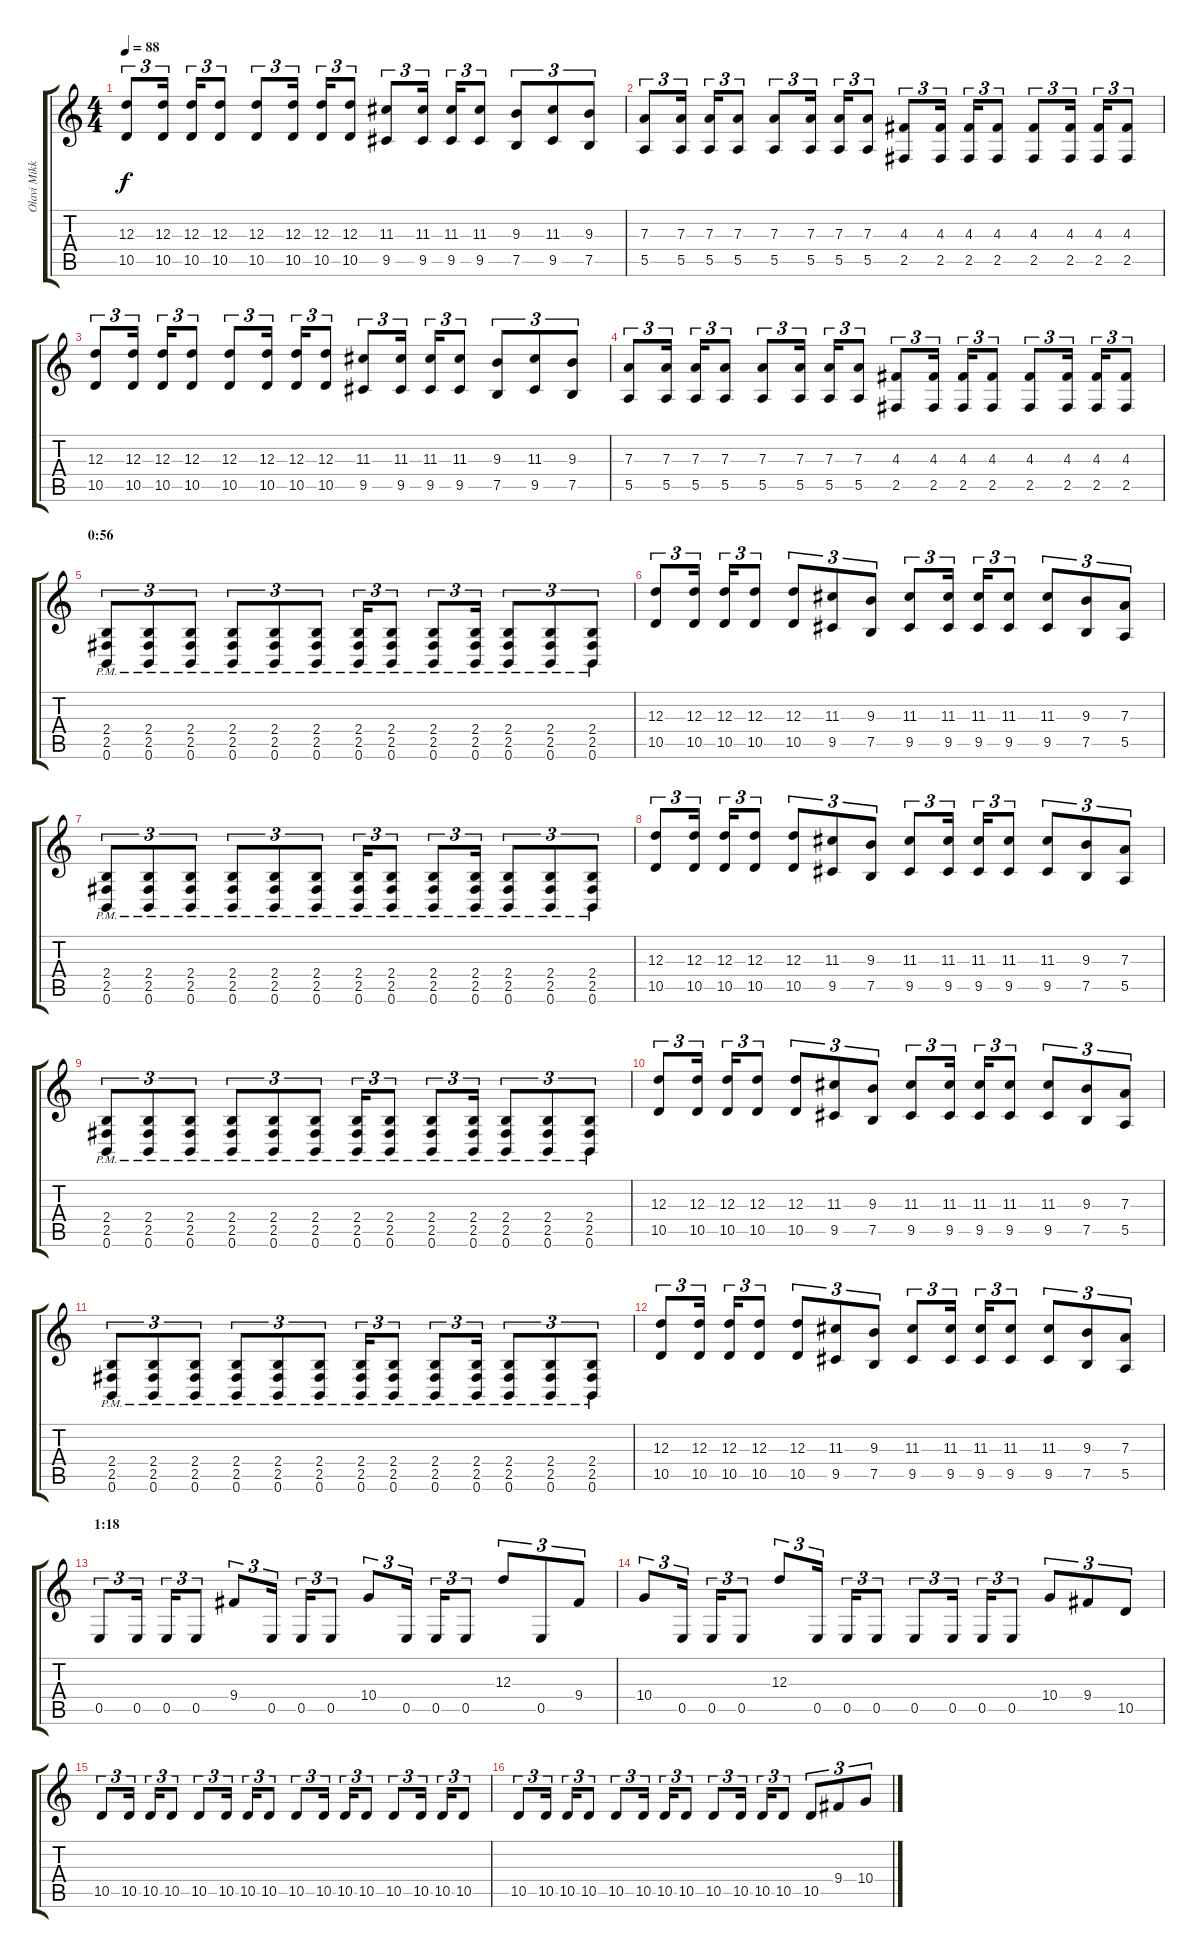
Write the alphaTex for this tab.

\track ("Olavi Mikkonen" "Olavi Mikk") {instrument distortionguitar}
\staff {score tabs}
\tuning (B3 Gb3 D3 A2 E2 B1) {hide}
\ts (4 4)
\tempo 88
\clef g2
\ks c
(12.3 10.5).8{tu (3 2) dy f} (12.3 10.5).16{tu (3 2)} (12.3 10.5).16{tu (3 2)} (12.3 10.5).8{tu (3 2)} (12.3 10.5).8{tu (3 2)} (12.3 10.5).16{tu (3 2)} (12.3 10.5).16{tu (3 2)} (12.3 10.5).8{tu (3 2)} (11.3 9.5).8{tu (3 2)} (11.3 9.5).16{tu (3 2)} (11.3 9.5).16{tu (3 2)} (11.3 9.5).8{tu (3 2)} (9.3 7.5).8{tu (3 2)} (11.3 9.5).8{tu (3 2)} (9.3 7.5).8{tu (3 2)} |
(7.3 5.5).8{tu (3 2)} (7.3 5.5).16{tu (3 2)} (7.3 5.5).16{tu (3 2)} (7.3 5.5).8{tu (3 2)} (7.3 5.5).8{tu (3 2)} (7.3 5.5).16{tu (3 2)} (7.3 5.5).16{tu (3 2)} (7.3 5.5).8{tu (3 2)} (4.3 2.5).8{tu (3 2)} (4.3 2.5).16{tu (3 2)} (4.3 2.5).16{tu (3 2)} (4.3 2.5).8{tu (3 2)} (4.3 2.5).8{tu (3 2)} (4.3 2.5).16{tu (3 2)} (4.3 2.5).16{tu (3 2)} (4.3 2.5).8{tu (3 2)} |
(12.3 10.5).8{tu (3 2)} (12.3 10.5).16{tu (3 2)} (12.3 10.5).16{tu (3 2)} (12.3 10.5).8{tu (3 2)} (12.3 10.5).8{tu (3 2)} (12.3 10.5).16{tu (3 2)} (12.3 10.5).16{tu (3 2)} (12.3 10.5).8{tu (3 2)} (11.3 9.5).8{tu (3 2)} (11.3 9.5).16{tu (3 2)} (11.3 9.5).16{tu (3 2)} (11.3 9.5).8{tu (3 2)} (9.3 7.5).8{tu (3 2)} (11.3 9.5).8{tu (3 2)} (9.3 7.5).8{tu (3 2)} |
(7.3 5.5).8{tu (3 2)} (7.3 5.5).16{tu (3 2)} (7.3 5.5).16{tu (3 2)} (7.3 5.5).8{tu (3 2)} (7.3 5.5).8{tu (3 2)} (7.3 5.5).16{tu (3 2)} (7.3 5.5).16{tu (3 2)} (7.3 5.5).8{tu (3 2)} (4.3 2.5).8{tu (3 2)} (4.3 2.5).16{tu (3 2)} (4.3 2.5).16{tu (3 2)} (4.3 2.5).8{tu (3 2)} (4.3 2.5).8{tu (3 2)} (4.3 2.5).16{tu (3 2)} (4.3 2.5).16{tu (3 2)} (4.3 2.5).8{tu (3 2)} |
\section ("" "0:56")
(2.4{pm} 2.5{pm} 0.6{pm}).8{tu (3 2)} (2.4{pm} 2.5{pm} 0.6{pm}).8{tu (3 2)} (2.4{pm} 2.5{pm} 0.6{pm}).8{tu (3 2)} (2.4{pm} 2.5{pm} 0.6{pm}).8{tu (3 2)} (2.4{pm} 2.5{pm} 0.6{pm}).8{tu (3 2)} (2.4{pm} 2.5{pm} 0.6{pm}).8{tu (3 2)} (2.4{pm} 2.5{pm} 0.6{pm}).16{tu (3 2)} (2.4{pm} 2.5{pm} 0.6{pm}).8{tu (3 2)} (2.4{pm} 2.5{pm} 0.6{pm}).8{tu (3 2)} (2.4{pm} 2.5{pm} 0.6{pm}).16{tu (3 2)} (2.4{pm} 2.5{pm} 0.6{pm}).8{tu (3 2)} (2.4{pm} 2.5{pm} 0.6{pm}).8{tu (3 2)} (2.4{pm} 2.5{pm} 0.6{pm}).8{tu (3 2)} |
(12.3 10.5).8{tu (3 2)} (12.3 10.5).16{tu (3 2)} (12.3 10.5).16{tu (3 2)} (12.3 10.5).8{tu (3 2)} (12.3 10.5).8{tu (3 2)} (11.3 9.5).8{tu (3 2)} (9.3 7.5).8{tu (3 2)} (11.3 9.5).8{tu (3 2)} (11.3 9.5).16{tu (3 2)} (11.3 9.5).16{tu (3 2)} (11.3 9.5).8{tu (3 2)} (11.3 9.5).8{tu (3 2)} (9.3 7.5).8{tu (3 2)} (7.3 5.5).8{tu (3 2)} |
(2.4{pm} 2.5{pm} 0.6{pm}).8{tu (3 2)} (2.4{pm} 2.5{pm} 0.6{pm}).8{tu (3 2)} (2.4{pm} 2.5{pm} 0.6{pm}).8{tu (3 2)} (2.4{pm} 2.5{pm} 0.6{pm}).8{tu (3 2)} (2.4{pm} 2.5{pm} 0.6{pm}).8{tu (3 2)} (2.4{pm} 2.5{pm} 0.6{pm}).8{tu (3 2)} (2.4{pm} 2.5{pm} 0.6{pm}).16{tu (3 2)} (2.4{pm} 2.5{pm} 0.6{pm}).8{tu (3 2)} (2.4{pm} 2.5{pm} 0.6{pm}).8{tu (3 2)} (2.4{pm} 2.5{pm} 0.6{pm}).16{tu (3 2)} (2.4{pm} 2.5{pm} 0.6{pm}).8{tu (3 2)} (2.4{pm} 2.5{pm} 0.6{pm}).8{tu (3 2)} (2.4{pm} 2.5{pm} 0.6{pm}).8{tu (3 2)} |
(12.3 10.5).8{tu (3 2)} (12.3 10.5).16{tu (3 2)} (12.3 10.5).16{tu (3 2)} (12.3 10.5).8{tu (3 2)} (12.3 10.5).8{tu (3 2)} (11.3 9.5).8{tu (3 2)} (9.3 7.5).8{tu (3 2)} (11.3 9.5).8{tu (3 2)} (11.3 9.5).16{tu (3 2)} (11.3 9.5).16{tu (3 2)} (11.3 9.5).8{tu (3 2)} (11.3 9.5).8{tu (3 2)} (9.3 7.5).8{tu (3 2)} (7.3 5.5).8{tu (3 2)} |
(2.4{pm} 2.5{pm} 0.6{pm}).8{tu (3 2)} (2.4{pm} 2.5{pm} 0.6{pm}).8{tu (3 2)} (2.4{pm} 2.5{pm} 0.6{pm}).8{tu (3 2)} (2.4{pm} 2.5{pm} 0.6{pm}).8{tu (3 2)} (2.4{pm} 2.5{pm} 0.6{pm}).8{tu (3 2)} (2.4{pm} 2.5{pm} 0.6{pm}).8{tu (3 2)} (2.4{pm} 2.5{pm} 0.6{pm}).16{tu (3 2)} (2.4{pm} 2.5{pm} 0.6{pm}).8{tu (3 2)} (2.4{pm} 2.5{pm} 0.6{pm}).8{tu (3 2)} (2.4{pm} 2.5{pm} 0.6{pm}).16{tu (3 2)} (2.4{pm} 2.5{pm} 0.6{pm}).8{tu (3 2)} (2.4{pm} 2.5{pm} 0.6{pm}).8{tu (3 2)} (2.4{pm} 2.5{pm} 0.6{pm}).8{tu (3 2)} |
(12.3 10.5).8{tu (3 2)} (12.3 10.5).16{tu (3 2)} (12.3 10.5).16{tu (3 2)} (12.3 10.5).8{tu (3 2)} (12.3 10.5).8{tu (3 2)} (11.3 9.5).8{tu (3 2)} (9.3 7.5).8{tu (3 2)} (11.3 9.5).8{tu (3 2)} (11.3 9.5).16{tu (3 2)} (11.3 9.5).16{tu (3 2)} (11.3 9.5).8{tu (3 2)} (11.3 9.5).8{tu (3 2)} (9.3 7.5).8{tu (3 2)} (7.3 5.5).8{tu (3 2)} |
(2.4{pm} 2.5{pm} 0.6{pm}).8{tu (3 2)} (2.4{pm} 2.5{pm} 0.6{pm}).8{tu (3 2)} (2.4{pm} 2.5{pm} 0.6{pm}).8{tu (3 2)} (2.4{pm} 2.5{pm} 0.6{pm}).8{tu (3 2)} (2.4{pm} 2.5{pm} 0.6{pm}).8{tu (3 2)} (2.4{pm} 2.5{pm} 0.6{pm}).8{tu (3 2)} (2.4{pm} 2.5{pm} 0.6{pm}).16{tu (3 2)} (2.4{pm} 2.5{pm} 0.6{pm}).8{tu (3 2)} (2.4{pm} 2.5{pm} 0.6{pm}).8{tu (3 2)} (2.4{pm} 2.5{pm} 0.6{pm}).16{tu (3 2)} (2.4{pm} 2.5{pm} 0.6{pm}).8{tu (3 2)} (2.4{pm} 2.5{pm} 0.6{pm}).8{tu (3 2)} (2.4{pm} 2.5{pm} 0.6{pm}).8{tu (3 2)} |
(12.3 10.5).8{tu (3 2)} (12.3 10.5).16{tu (3 2)} (12.3 10.5).16{tu (3 2)} (12.3 10.5).8{tu (3 2)} (12.3 10.5).8{tu (3 2)} (11.3 9.5).8{tu (3 2)} (9.3 7.5).8{tu (3 2)} (11.3 9.5).8{tu (3 2)} (11.3 9.5).16{tu (3 2)} (11.3 9.5).16{tu (3 2)} (11.3 9.5).8{tu (3 2)} (11.3 9.5).8{tu (3 2)} (9.3 7.5).8{tu (3 2)} (7.3 5.5).8{tu (3 2)} |
\section ("" "1:18")
0.5.8{tu (3 2)} 0.5.16{tu (3 2)} 0.5.16{tu (3 2)} 0.5.8{tu (3 2)} 9.4.8{tu (3 2)} 0.5.16{tu (3 2)} 0.5.16{tu (3 2)} 0.5.8{tu (3 2)} 10.4.8{tu (3 2)} 0.5.16{tu (3 2)} 0.5.16{tu (3 2)} 0.5.8{tu (3 2)} 12.3.8{tu (3 2)} 0.5.8{tu (3 2)} 9.4.8{tu (3 2)} |
10.4.8{tu (3 2)} 0.5.16{tu (3 2)} 0.5.16{tu (3 2)} 0.5.8{tu (3 2)} 12.3.8{tu (3 2)} 0.5.16{tu (3 2)} 0.5.16{tu (3 2)} 0.5.8{tu (3 2)} 0.5.8{tu (3 2)} 0.5.16{tu (3 2)} 0.5.16{tu (3 2)} 0.5.8{tu (3 2)} 10.4.8{tu (3 2)} 9.4.8{tu (3 2)} 10.5.8{tu (3 2)} |
10.5.8{tu (3 2)} 10.5.16{tu (3 2)} 10.5.16{tu (3 2)} 10.5.8{tu (3 2)} 10.5.8{tu (3 2)} 10.5.16{tu (3 2)} 10.5.16{tu (3 2)} 10.5.8{tu (3 2)} 10.5.8{tu (3 2)} 10.5.16{tu (3 2)} 10.5.16{tu (3 2)} 10.5.8{tu (3 2)} 10.5.8{tu (3 2)} 10.5.16{tu (3 2)} 10.5.16{tu (3 2)} 10.5.8{tu (3 2)} |
10.5.8{tu (3 2)} 10.5.16{tu (3 2)} 10.5.16{tu (3 2)} 10.5.8{tu (3 2)} 10.5.8{tu (3 2)} 10.5.16{tu (3 2)} 10.5.16{tu (3 2)} 10.5.8{tu (3 2)} 10.5.8{tu (3 2)} 10.5.16{tu (3 2)} 10.5.16{tu (3 2)} 10.5.8{tu (3 2)} 10.5.8{tu (3 2)} 9.4.8{tu (3 2)} 10.4.8{tu (3 2)}
